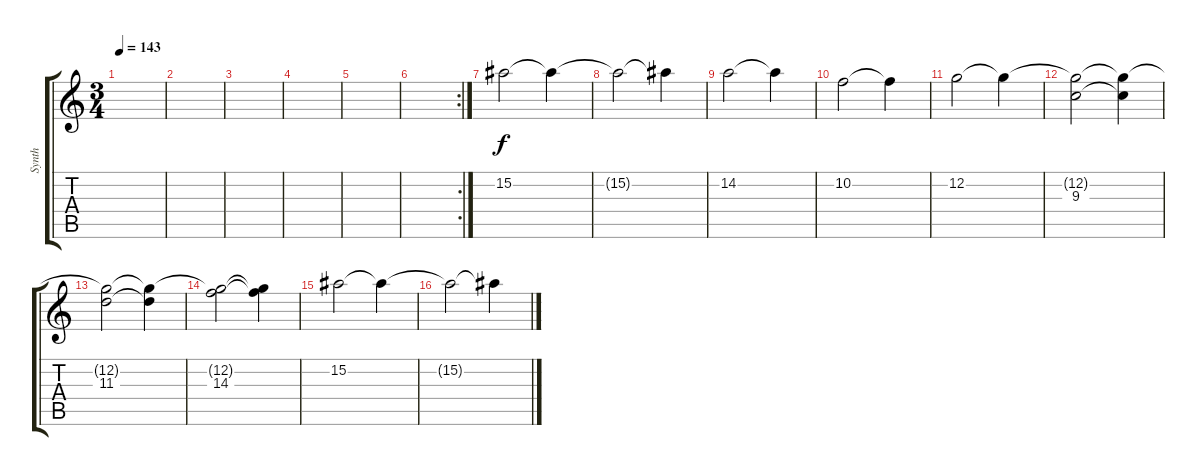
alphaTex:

\track ("Synth" "Synth") {instrument electricguitarclean}
\staff {score tabs}
\tuning (C4 G3 Eb3 Bb2 F2 C2) {hide}
\ts (3 4)
\tempo 143
\clef g2
\ks c
|
|
|
|
|
\rc 2
|
15.2.2 15.2{t}.4 |
15.2{t}.2 15.2{t}.4 |
14.2.2 14.2{t}.4 |
10.2.2 10.2{t}.4 |
12.2.2 12.2{t}.4 |
(12.2{t} 9.3).2 (12.2{t} 9.3{t}).4 |
(12.2{t} 11.3).2 (12.2{t} 11.3{t}).4 |
(12.2{t} 14.3).2 (12.2{t} 14.3{t}).4 |
15.2.2 15.2{t}.4 |
15.2{t}.2 15.2{t}.4
